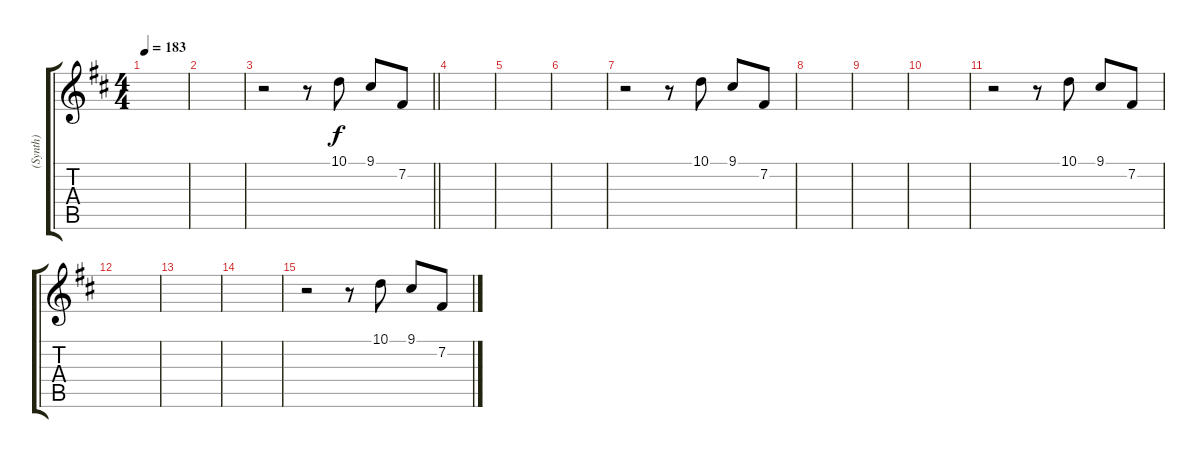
\track ("(Synth)" "(Synth)") {instrument vibraphone}
\staff {score tabs}
\tuning (E4 B3 G3 D3 A2 E2) {hide}
\ts (4 4)
\tempo 183
\clef g2
\ks d
|
|
\barLineRight lightlight
r.2 r.8 10.1.8 9.1.8 7.2.8 |
|
|
|
r.2 r.8 10.1.8 9.1.8 7.2.8 |
|
|
|
r.2 r.8 10.1.8 9.1.8 7.2.8 |
|
|
|
r.2 r.8 10.1.8 9.1.8 7.2.8
